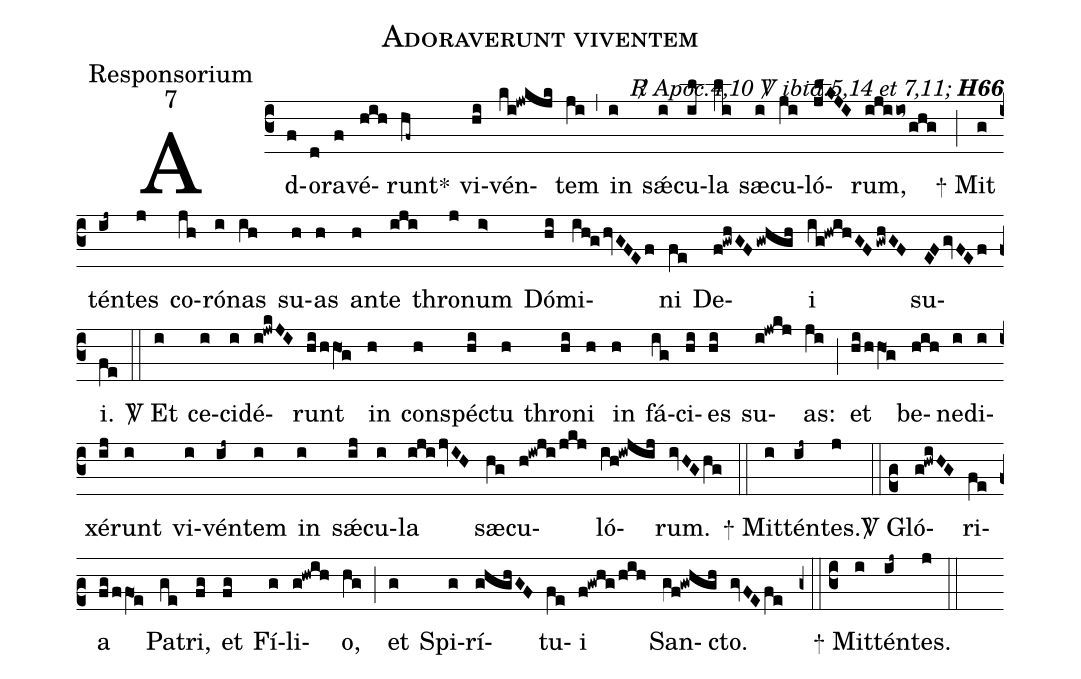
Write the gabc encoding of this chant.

name:Adoraverunt viventem;
office-part:Responsorium;
mode:7;
commentary:{\itshape\mdseries \Rbar\  Apoc.4,10 \Vbar\  ibid.5,14 et 7,11;\/} {\bfseries H66};
%%
(c3) Ad(f)o(d)ra(f)vé(hih)runt<sp>*</sp>(hf~) vi(hi)vén(ki!jwkjk)tem(ji) (,) in(i) sǽ(i)cu(il)la(li) sæ(i)cu(ji)ló(jlKJI)rum,(ijiio~ghg) (;)
<sp>+</sp> Mit(g)tén(ij~)tes(j) co(jh)ró(i)nas(ih) su(h)as(h) an(h)te(iji) thro(j)num(i>) Dó(hi)mi(ih!ghvGFEf)ni(fe) De(f!gwhGFgwhgh)i(ig!hwihGFgwhGF) su(EFgvFEf)i.(fe) (::)
<sp>V/</sp> Et(i) ce(i)ci(i)dé(i!jwkJI)runt(hi/hhO1g) in(h) con(h)spéc(hi)tu(h) thro(hi)ni(h) in(h) fá(ig)ci(hi)es(hi) su(i!jwkj)as:(ji) (;)
et(hi/hhO1g) be(hih)ne(i)di(i)xé(ij)runt(i) vi(i)vén(ij~)tem(i) in(i) sǽ(ij)cu(i)la(ijijvIH) sæ(hg)cu(h!iwji/jkj)ló(ih!iwjij)rum.(ivHGhg) (::)
 <sp>+</sp> Mit(i)tén(ij~)tes.(j) (::c2)
 <sp>V/</sp> Gló(g!hwiHG)ri(fe)a(fg/ffO1e) Pa(ge)tri,(fg) et(fg) Fí(g)li(g@hwih)o,(hg) (;)
et(g) Spi(g)rí(ghghGF)tu(fe)i(f!gwhg/hih) San(gf!gwhgh)cto.(gvFEfe)  (z0::c3)
 <sp>+</sp> Mit(i)tén(ij~)tes.(j) (::)
